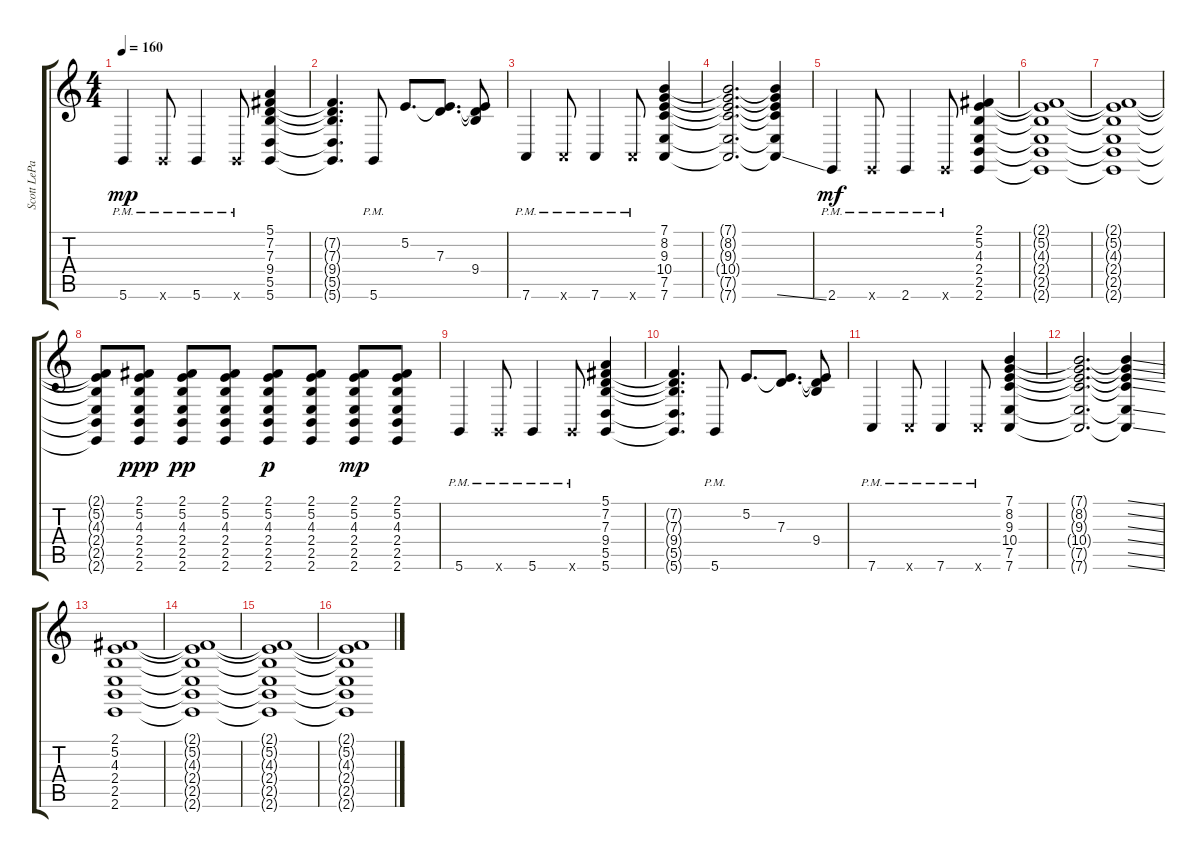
\track ("Scott LePage Rhythm" "Scott LePa") {instrument brightacousticpiano}
\staff {score tabs}
\tuning (E4 B3 G3 D3 A2 D2) {hide}
\ts (4 4)
\tempo 160
\clef g2
\ks c
5.6{pm}.4{dy mp} 5.6{pm x}.8 5.6{pm}.4 5.6{pm x}.8 (5.1 7.2 7.3 9.4 5.5 5.6).4 |
(7.2{t} 7.3{t} 9.4{t} 5.5{t} 5.6{t}).4{d} 5.6{pm}.8 5.2.8{d} (5.2{t} 7.3).8{d} (5.2{t} 7.3{t} 9.4).8 |
7.6{pm}.4 7.6{pm x}.8 7.6{pm}.4 7.6{pm x}.8 (7.1 8.2 9.3 10.4 7.5 7.6).4 |
(7.1{t} 8.2{t} 9.3{t} 10.4{t} 7.5{t} 7.6{t}).2{d} (7.1{t} 8.2{t} 9.3{t} 10.4{t} 7.5{t} 7.6{ss t}).4 |
2.6{pm}.4{dy mf} 2.6{pm x}.8 2.6{pm}.4 2.6{pm x}.8 (2.1 5.2 4.3 2.4 2.5 2.6).4 |
(2.1{t} 5.2{t} 4.3{t} 2.4{t} 2.5{t} 2.6{t}).1 |
(2.1{t} 5.2{t} 4.3{t} 2.4{t} 2.5{t} 2.6{t}).1 |
(2.1{t} 5.2{t} 4.3{t} 2.4{t} 2.5{t} 2.6{t}).8 (2.1 5.2 4.3 2.4 2.5 2.6).8{dy ppp} (2.1 5.2 4.3 2.4 2.5 2.6).8{dy pp} (2.1 5.2 4.3 2.4 2.5 2.6).8 (2.1 5.2 4.3 2.4 2.5 2.6).8{dy p} (2.1 5.2 4.3 2.4 2.5 2.6).8 (2.1 5.2 4.3 2.4 2.5 2.6).8{dy mp} (2.1 5.2 4.3 2.4 2.5 2.6).8 |
5.6{pm}.4 5.6{pm x}.8 5.6{pm}.4 5.6{pm x}.8 (5.1 7.2 7.3 9.4 5.5 5.6).4 |
(7.2{t} 7.3{t} 9.4{t} 5.5{t} 5.6{t}).4{d} 5.6{pm}.8 5.2.8{d} (5.2{t} 7.3).8{d} (5.2{t} 7.3{t} 9.4).8 |
7.6{pm}.4 7.6{pm x}.8 7.6{pm}.4 7.6{pm x}.8 (7.1 8.2 9.3 10.4 7.5 7.6).4 |
(7.1{t} 8.2{t} 9.3{t} 10.4{t} 7.5{t} 7.6{t}).2{d} (7.1{ss t} 8.2{ss t} 9.3{ss t} 10.4{ss t} 7.5{ss t} 7.6{ss t}).4 |
(2.1 5.2 4.3 2.4 2.5 2.6).1 |
(2.1{t} 5.2{t} 4.3{t} 2.4{t} 2.5{t} 2.6{t}).1 |
(2.1{t} 5.2{t} 4.3{t} 2.4{t} 2.5{t} 2.6{t}).1 |
(2.1{t} 5.2{t} 4.3{t} 2.4{t} 2.5{t} 2.6{t}).1
